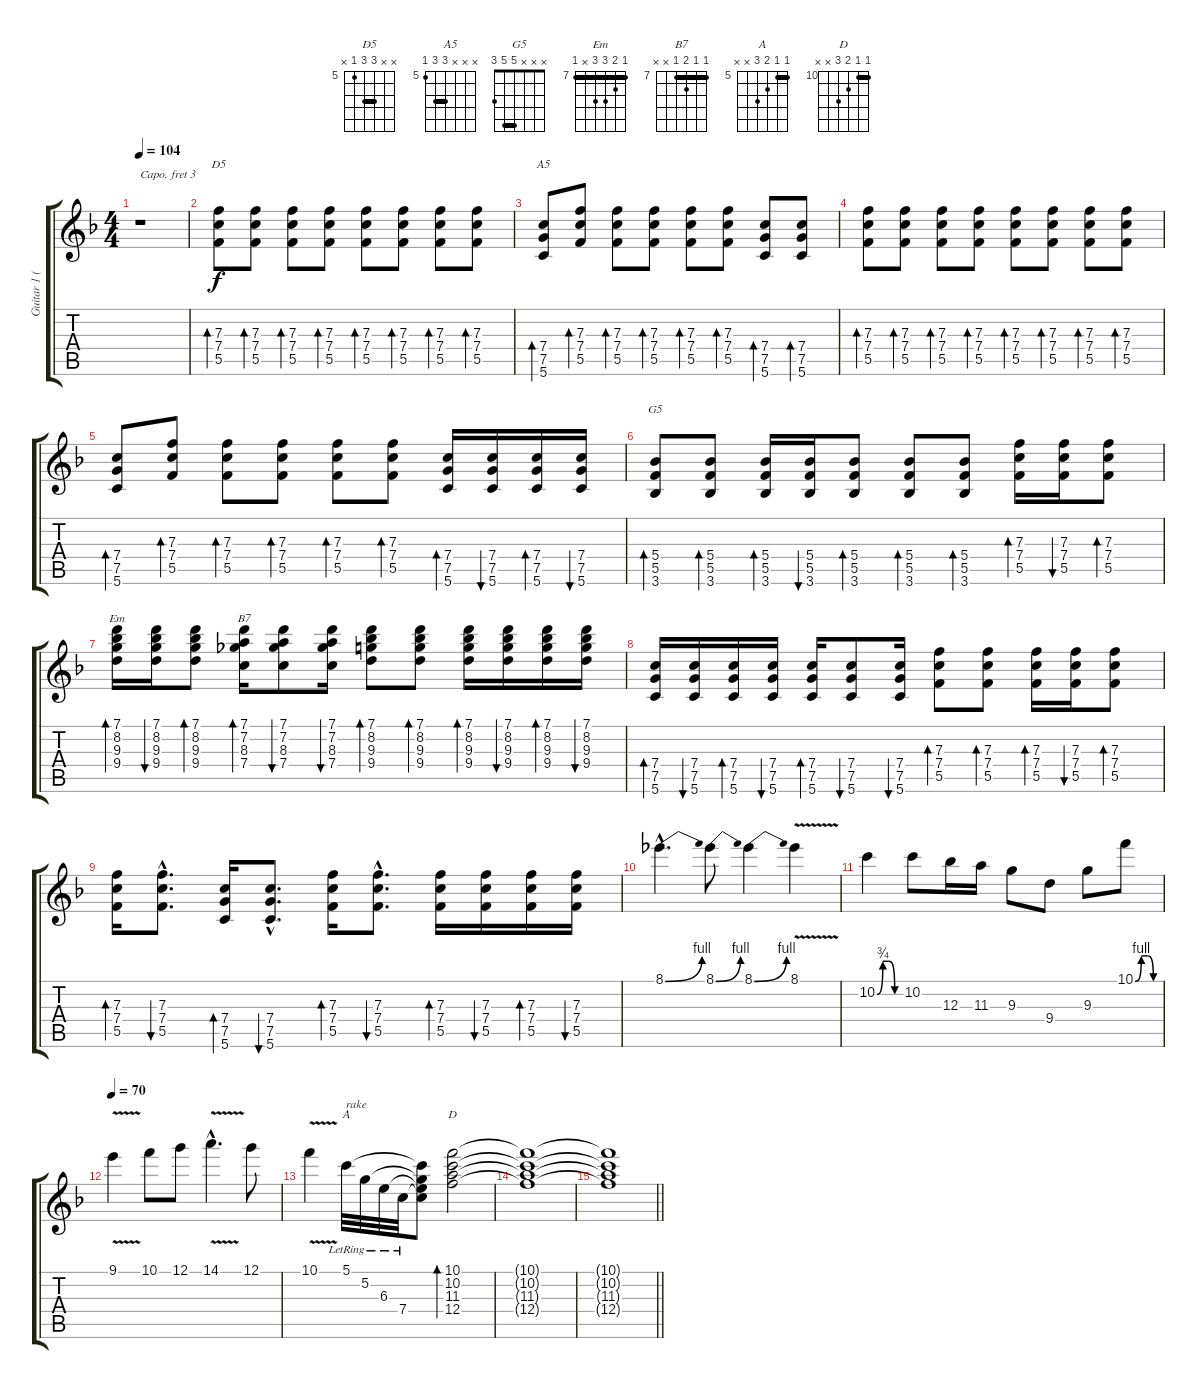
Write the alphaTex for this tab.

\track ("Guitar 1 (Capo III)" "Guitar 1 (") {instrument overdrivenguitar}
\staff {score tabs}
\capo 3
\tuning (E4 B3 G3 D3 A2 E2) {hide}
\chord ("D5" x x 7 7 5 x) {firstfret 5 barre 7}
\chord ("A5" x x x 7 7 5) {firstfret 5 barre 7}
\chord ("G5" x x x 5 5 3) {barre 5}
\chord ("Em" 7 8 9 9 x 7) {firstfret 7 barre 7}
\chord ("B7" 7 7 8 7 x x) {firstfret 7 barre 7}
\chord ("A" 5 5 6 7 x x) {firstfret 5 barre 5}
\chord ("D" 10 10 11 12 x x) {firstfret 10 barre 10}
\ts (4 4)
\tempo 104
\clef g2
\ks f
r.1{dy f} |
(7.3 7.4 5.5).8{bd 30 ch "D5"} (7.3 7.4 5.5).8{bd 30} (7.3 7.4 5.5).8{bd 30} (7.3 7.4 5.5).8{bd 30} (7.3 7.4 5.5).8{bd 30} (7.3 7.4 5.5).8{bd 30} (7.3 7.4 5.5).8{bd 30} (7.3 7.4 5.5).8{bd 30} |
(7.4 7.5 5.6).8{bd 30 ch "A5"} (7.3 7.4 5.5).8{bd 30} (7.3 7.4 5.5).8{bd 30} (7.3 7.4 5.5).8{bd 30} (7.3 7.4 5.5).8{bd 30} (7.3 7.4 5.5).8{bd 30} (7.4 7.5 5.6).8{bd 30} (7.4 7.5 5.6).8{bd 30} |
(7.3 7.4 5.5).8{bd 30} (7.3 7.4 5.5).8{bd 30} (7.3 7.4 5.5).8{bd 30} (7.3 7.4 5.5).8{bd 30} (7.3 7.4 5.5).8{bd 30} (7.3 7.4 5.5).8{bd 30} (7.3 7.4 5.5).8{bd 30} (7.3 7.4 5.5).8{bd 30} |
(7.4 7.5 5.6).8{bd 30} (7.3 7.4 5.5).8{bd 30} (7.3 7.4 5.5).8{bd 30} (7.3 7.4 5.5).8{bd 30} (7.3 7.4 5.5).8{bd 30} (7.3 7.4 5.5).8{bd 30} (7.4 7.5 5.6).16{bd 30} (7.4 7.5 5.6).16{bu 30} (7.4 7.5 5.6).16{bd 30} (7.4 7.5 5.6).16{bu 30} |
(5.4 5.5 3.6).8{bd 30 ch "G5"} (5.4 5.5 3.6).8{bd 30} (5.4 5.5 3.6).16{bd 30} (5.4 5.5 3.6).16{bu 30} (5.4 5.5 3.6).8{bd 30} (5.4 5.5 3.6).8{bd 30} (5.4 5.5 3.6).8{bd 30} (7.3 7.4 5.5).16{bd 30} (7.3 7.4 5.5).16{bu 30} (7.3 7.4 5.5).8{bd 30} |
(7.1 8.2 9.3 9.4).16{bd 30 ch "Em"} (7.1 8.2 9.3 9.4).16{bu 30} (7.1 8.2 9.3 9.4).8{bd 30} (7.1 7.2 8.3 7.4).16{bd 30 ch "B7"} (7.1 7.2 8.3 7.4).8{bu 30} (7.1 7.2 8.3 7.4).16{bu 30} (7.1 8.2 9.3 9.4).8{bd 30} (7.1 8.2 9.3 9.4).8{bd 30} (7.1 8.2 9.3 9.4).16{bd 30} (7.1 8.2 9.3 9.4).16{bu 30} (7.1 8.2 9.3 9.4).16{bd 30} (7.1 8.2 9.3 9.4).16{bu 30} |
(7.4 7.5 5.6).16{bd 30} (7.4 7.5 5.6).16{bu 30} (7.4 7.5 5.6).16{bd 30} (7.4 7.5 5.6).16{bu 30} (7.4 7.5 5.6).16{bd 30} (7.4 7.5 5.6).8{bu 30} (7.4 7.5 5.6).16{bu 30} (7.3 7.4 5.5).8{bd 30} (7.3 7.4 5.5).8{bd 30} (7.3 7.4 5.5).16{bd 30} (7.3 7.4 5.5).16{bu 30} (7.3 7.4 5.5).8{bd 30} |
(7.3 7.4 5.5).16{bd 30} (7.3{hac} 7.4{hac} 5.5{hac}).8{d bu 30} (7.4 7.5 5.6).16{bd 30} (7.4{hac} 7.5{hac} 5.6{hac}).8{d bu 30} (7.3 7.4 5.5).16{bd 30} (7.3{hac} 7.4{hac} 5.5{hac}).8{d bu 30} (7.3 7.4 5.5).16{bd 30} (7.3 7.4 5.5).16{bu 30} (7.3 7.4 5.5).16{bd 30} (7.3 7.4 5.5).16{bu 30} |
8.1{be (bend 0 0 60 4) hac}.4{d volume 12} 8.1{be (bend 0 0 60 4)}.8 8.1{be (bend 0 0 60 4)}.4 8.1{v}.4 |
10.2{be (custom 0 0 15 3 30 3 45 0 60 0)}.4 10.2.8 12.3.16 11.3.16 9.3.8 9.4.8 9.3.8 10.1{be (custom 0 0 15 4 30 4 45 0 60 0)}.8 |
\tempo 70
9.1{v}.4 10.1.8 12.1.8 14.1{v hac}.4{d} 12.1.8 |
10.1{v}.4 5.1{lr}.32{ch "A" txt "rake"} 5.2{lr}.32 6.3{lr}.32 7.4{lr}.32 (5.1{t} 5.2{t} 6.3{t} 7.4{t}).8 (10.1 10.2 11.3 12.4).2{bd 120 ch "D"} |
(10.1{t} 10.2{t} 11.3{t} 12.4{t}).1{volume 0} |
\barLineRight lightlight
(10.1{t} 10.2{t} 11.3{t} 12.4{t}).1
